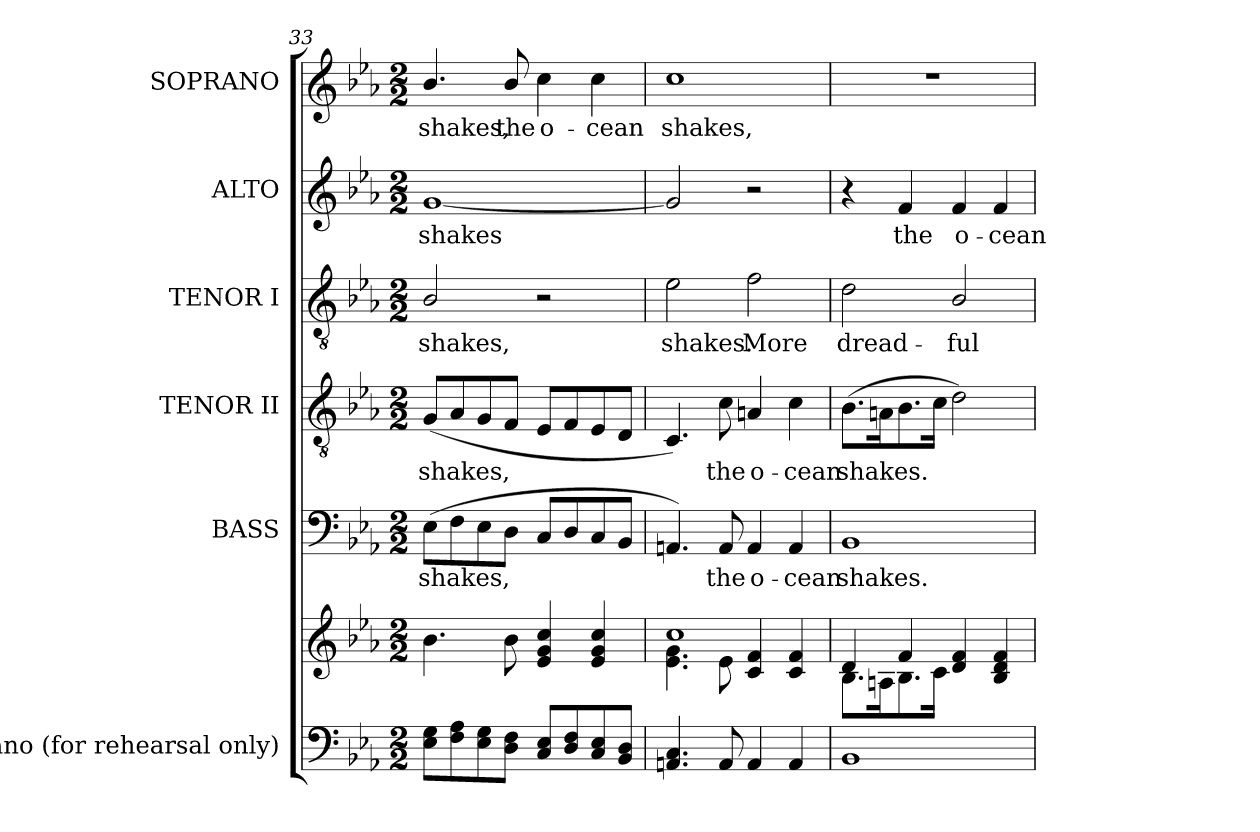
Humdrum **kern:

**kern	**kern	**kern	**text	**kern	**text	**kern	**text	**kern	**text	**kern	**text
*part6	*part6	*part5	*part5	*part4	*part4	*part3	*part3	*part2	*part2	*part1	*part1
*staff7	*staff6	*staff5	*staff5	*staff4	*staff4	*staff3	*staff3	*staff2	*staff2	*staff1	*staff1
*I"Piano (for rehearsal only)	*	*I"BASS	*	*I"TENOR II	*	*I"TENOR I	*	*I"ALTO	*	*I"SOPRANO	*
*I'Pno.	*	*I'B.	*	*I'T.	*	*I'T.	*	*I'A.	*	*I'S.	*
*clefF4	*clefG2	*clefF4	*	*clefGv2	*	*clefGv2	*	*clefG2	*	*clefG2	*
*	*	*	*	*ITrd7c12	*	*ITrd7c12	*	*	*	*	*
*k[b-e-a-]	*k[b-e-a-]	*k[b-e-a-]	*	*k[b-e-a-]	*	*k[b-e-a-]	*	*k[b-e-a-]	*	*k[b-e-a-]	*
*E-:	*E-:	*E-:	*	*E-:	*	*E-:	*	*E-:	*	*E-:	*
*M2/2	*M2/2	*M2/2	*	*M2/2	*	*M2/2	*	*M2/2	*	*M2/2	*
=33	=33	=33	=33	=33	=33	=33	=33	=33	=33	=33	=33
!	!	!	!LO:LY:b:color=#000000	!	!	!	!	!	!	!	!
!	!	!	!	!	!LO:LY:b:color=#000000	!	!	!	!	!	!
!	!	!	!	!	!	!	!LO:LY:b:color=#000000	!	!	!	!
!	!	!	!	!	!	!	!	!	!LO:LY:b:color=#000000	!	!
!	!	!	!	!	!	!	!	!	!	!	!LO:LY:b:color=#000000
8E-i\ 8Gi\L	4.b-i\	(8E-i\L	shakes,	(8GGi/L	shakes,	2BB-i/	shakes,	[1gi	shakes	4.b-i/	shakes,
8Fi\ 8A-i\	.	8Fi\	.	8AA-i/	.	.	.	.	.	.	.
8E-i\ 8Gi\	.	8E-i\	.	8GGi/	.	.	.	.	.	.	.
!	!	!	!	!	!	!	!	!	!	!	!LO:LY:b:color=#000000
8Di\ 8Fi\J	8b-i\	8Di\J	.	8FFi/J	.	.	.	.	.	8b-i/	the
!	!	!	!	!	!	!	!	!	!	!	!LO:LY:b:color=#000000
8Ci/ 8E-i/L	4e-i/ 4gi 4cci	8Ci/L	.	8EE-i/L	.	2r	.	.	.	4cci\	o-
8Di/ 8Fi/	.	8Di/	.	8FFi/	.	.	.	.	.	.	.
!	!	!	!	!	!	!	!	!	!	!	!LO:LY:b:color=#000000
8Ci/ 8E-i/	4e-i/ 4gi 4cci	8Ci/	.	8EE-i/	.	.	.	.	.	4cci\	-cean
8BB-i/ 8Di/J	.	8BB-i/J	.	8DDi/J	.	.	.	.	.	.	.
=34	=34	=34	=34	=34	=34	=34	=34	=34	=34	=34	=34
*	*^	*	*	*	*	*	*	*	*	*	*
!	!	!	!	!	!	!	!	!LO:LY:b:color=#000000	!	!	!	!
!	!	!	!	!	!	!	!	!	!	!	!	!LO:LY:b:color=#000000
4.AAni/ 4.Ci	1cci	4.e-i\ 4.gi	4.AAni/)	.	4.CCi/)	.	2E-i\	shakes.	2gi/]	.	1cci	shakes,
!	!	!	!	!LO:LY:b:color=#000000	!	!	!	!	!	!	!	!
!	!	!	!	!	!	!LO:LY:b:color=#000000	!	!	!	!	!	!
8AAi/	.	8e-i\	8AAi/	the	8Ci\	the	.	.	.	.	.	.
!	!	!	!	!LO:LY:b:color=#000000	!	!	!	!	!	!	!	!
!	!	!	!	!	!	!LO:LY:b:color=#000000	!	!	!	!	!	!
!	!	!	!	!	!	!	!	!LO:LY:b:color=#000000	!	!	!	!
4AAi/	.	4ci/ 4fi	4AAi/	o-	4AAni/	o-	2Fi\	More	2r	.	.	.
!	!	!	!	!LO:LY:b:color=#000000	!	!	!	!	!	!	!	!
!	!	!	!	!	!	!LO:LY:b:color=#000000	!	!	!	!	!	!
4AAi/	.	4ci/ 4fi	4AAi/	-cean	4Ci\	-cean	.	.	.	.	.	.
=35	=35	=35	=35	=35	=35	=35	=35	=35	=35	=35	=35	=35
!	!	!	!	!LO:LY:b:color=#000000	!	!	!	!	!	!	!	!
!	!	!	!	!	!	!LO:LY:b:color=#000000	!	!	!	!	!	!
!	!	!	!	!	!	!	!	!LO:LY:b:color=#000000	!	!	!	!
1BB-i	4di/	8.B-i\L	1BB-i	shakes.	(8.BB-i\L	shakes.	2Di\	dread-	4r	.	1r	.
.	.	16Ani\K	.	.	16AAni\K	.	.	.	.	.	.	.
!	!	!	!	!	!	!	!	!	!	!LO:LY:b:color=#000000	!	!
.	4fi/	8.B-i\	.	.	8.BB-i\	.	.	.	4fi/	the	.	.
.	.	16ci\Jk	.	.	16Ci\Jk	.	.	.	.	.	.	.
!	!	!	!	!	!	!	!	!LO:LY:b:color=#000000	!	!	!	!
!	!	!	!	!	!	!	!	!	!	!LO:LY:b:color=#000000	!	!
.	4di/ 4fi	2ryy	.	.	2Di\)	.	2BB-i/	-ful	4fi/	o-	.	.
!	!	!	!	!	!	!	!	!	!	!LO:LY:b:color=#000000	!	!
.	4B-i/ 4di 4fi	.	.	.	.	.	.	.	4fi/	-cean	.	.
*	*v	*v	*	*	*	*	*	*	*	*	*	*
=	=	=	=	=	=	=	=	=	=	=	=
*-	*-	*-	*-	*-	*-	*-	*-	*-	*-	*-	*-
